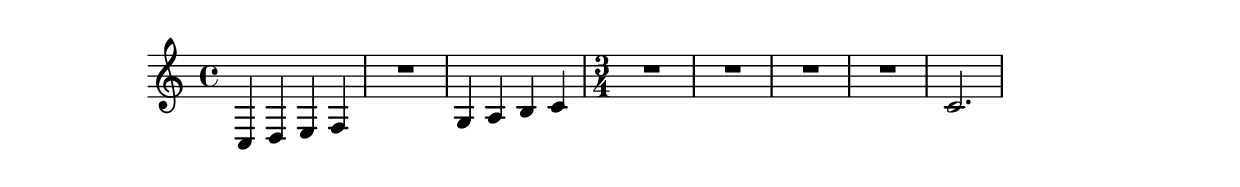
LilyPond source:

\version "2.18.2"

\book {
  \header {
  }

  \bookpart {
    <<
    \new Staff = Staff \with { }
    \context Staff = Staff {
      \relative c {
        << \new Voice = "voice1" {
          \time 4/4
          c4 d e f
          R1*1
          g4 a b c
          \time 3/4
          R2.*4
          c2.
        } >>
      }
    }
    >>
  }
}
